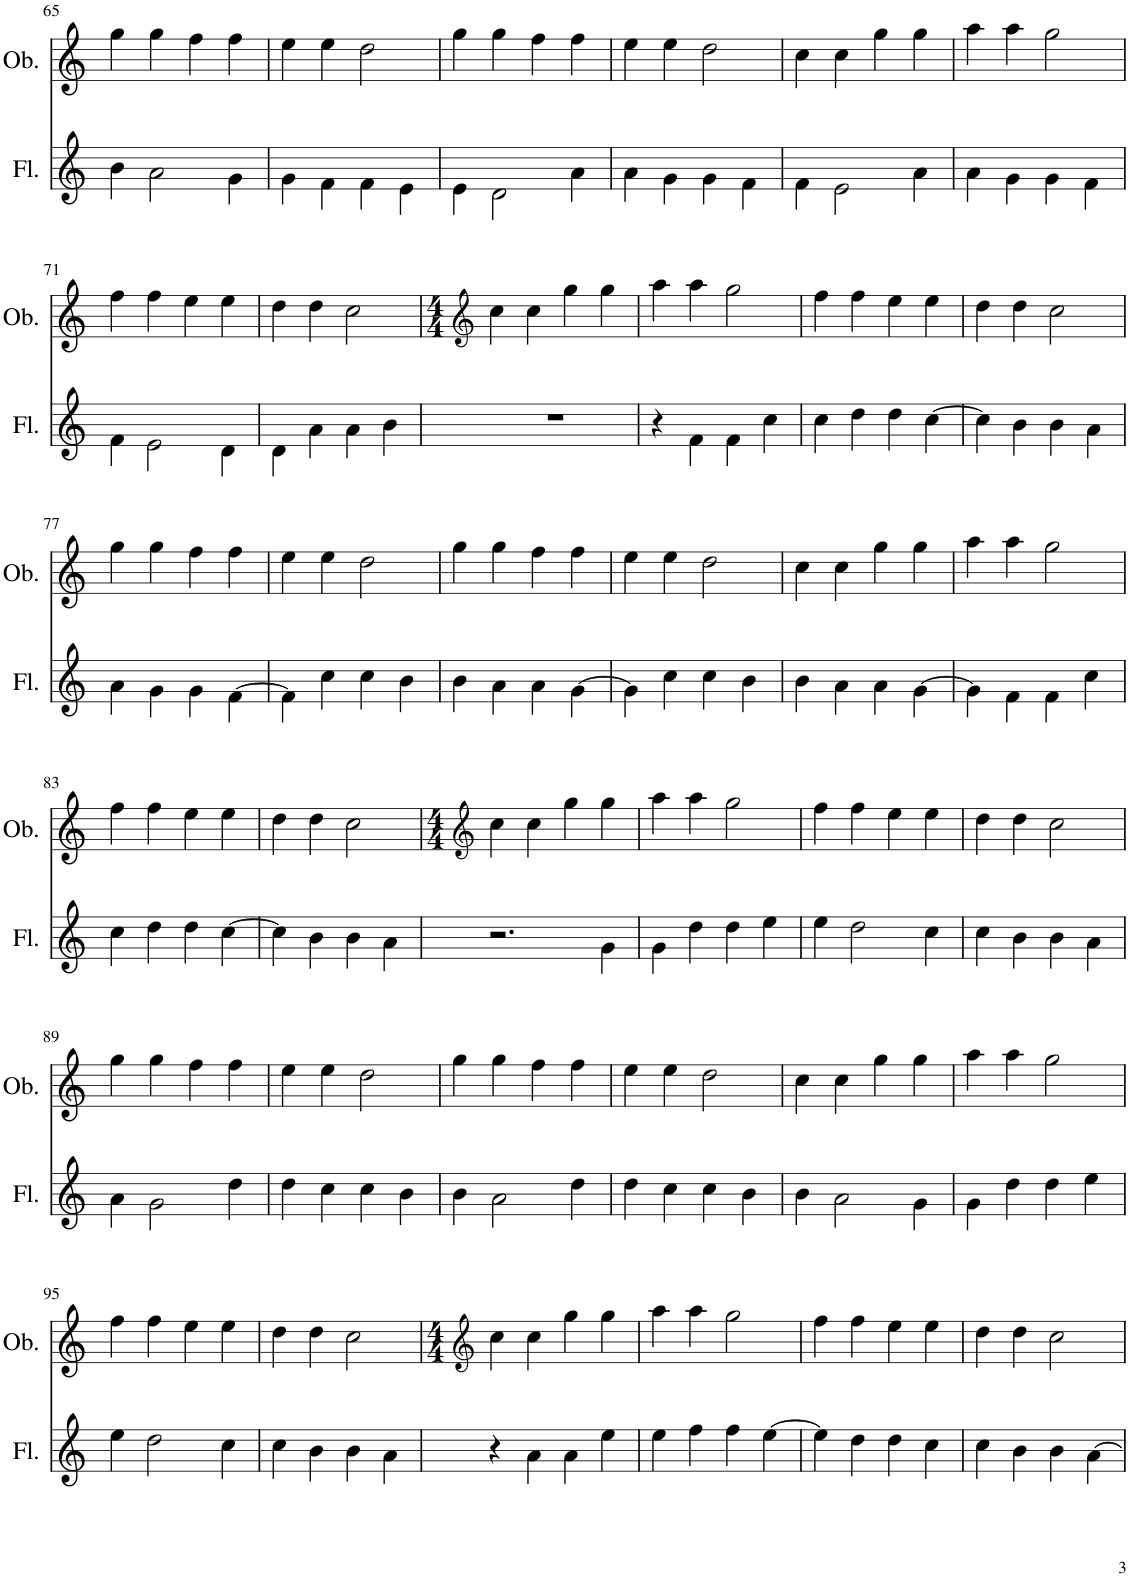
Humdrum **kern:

**kern	**kern
*part2	*part1
*staff2	*staff1
*I"Flute	*I"Oboe
*I'Fl.	*I'Ob.
!!LO:PB:g=z
*clefG2	*clefG2
*k[]	*k[]
*M4/4	*M4/4
=65	=65
4b\	4gg\
2a\	4gg\
.	4ff\
4g\	4ff\
=66	=66
4g\	4ee\
4f\	4ee\
4f\	2dd\
4e\	.
=67	=67
4e\	4gg\
2d\	4gg\
.	4ff\
4a\	4ff\
=68	=68
4a\	4ee\
4g\	4ee\
4g\	2dd\
4f\	.
=69	=69
4f\	4cc\
2e\	4cc\
.	4gg\
4a\	4gg\
=70	=70
4a\	4aa\
4g\	4aa\
4g\	2gg\
4f\	.
!!LO:LB:g=z
=71	=71
4f\	4ff\
2e\	4ff\
.	4ee\
4d\	4ee\
=72	=72
4d\	4dd\
4a\	4dd\
4a\	2cc\
4b\	.
=73	=73
*	*clefG2
*	*M4/4
1r	4cc\
.	4cc\
.	4gg\
.	4gg\
=74	=74
4r	4aa\
4f\	4aa\
4f\	2gg\
4cc\	.
=75	=75
4cc\	4ff\
4dd\	4ff\
4dd\	4ee\
[4cc\	4ee\
=76	=76
4cc\]	4dd\
4b\	4dd\
4b\	2cc\
4a\	.
!!LO:LB:g=z
=77	=77
4a\	4gg\
4g\	4gg\
4g\	4ff\
[4f\	4ff\
=78	=78
4f\]	4ee\
4cc\	4ee\
4cc\	2dd\
4b\	.
=79	=79
4b\	4gg\
4a\	4gg\
4a\	4ff\
[4g\	4ff\
=80	=80
4g\]	4ee\
4cc\	4ee\
4cc\	2dd\
4b\	.
=81	=81
4b\	4cc\
4a\	4cc\
4a\	4gg\
[4g\	4gg\
=82	=82
4g\]	4aa\
4f\	4aa\
4f\	2gg\
4cc\	.
!!LO:LB:g=z
=83	=83
4cc\	4ff\
4dd\	4ff\
4dd\	4ee\
[4cc\	4ee\
=84	=84
4cc\]	4dd\
4b\	4dd\
4b\	2cc\
4a\	.
=85	=85
*	*clefG2
*	*M4/4
2.r	4cc\
.	4cc\
.	4gg\
4g\	4gg\
=86	=86
4g\	4aa\
4dd\	4aa\
4dd\	2gg\
4ee\	.
=87	=87
4ee\	4ff\
2dd\	4ff\
.	4ee\
4cc\	4ee\
=88	=88
4cc\	4dd\
4b\	4dd\
4b\	2cc\
4a\	.
!!LO:LB:g=z
=89	=89
4a\	4gg\
2g\	4gg\
.	4ff\
4dd\	4ff\
=90	=90
4dd\	4ee\
4cc\	4ee\
4cc\	2dd\
4b\	.
=91	=91
4b\	4gg\
2a\	4gg\
.	4ff\
4dd\	4ff\
=92	=92
4dd\	4ee\
4cc\	4ee\
4cc\	2dd\
4b\	.
=93	=93
4b\	4cc\
2a\	4cc\
.	4gg\
4g\	4gg\
=94	=94
4g\	4aa\
4dd\	4aa\
4dd\	2gg\
4ee\	.
!!LO:LB:g=z
=95	=95
4ee\	4ff\
2dd\	4ff\
.	4ee\
4cc\	4ee\
=96	=96
4cc\	4dd\
4b\	4dd\
4b\	2cc\
4a\	.
=97	=97
*	*clefG2
*	*M4/4
4r	4cc\
4a\	4cc\
4a\	4gg\
4ee\	4gg\
=98	=98
4ee\	4aa\
4ff\	4aa\
4ff\	2gg\
[4ee\	.
=99	=99
4ee\]	4ff\
4dd\	4ff\
4dd\	4ee\
4cc\	4ee\
=100	=100
4cc\	4dd\
4b\	4dd\
4b\	2cc\
[4a\	.
=	=
*-	*-
